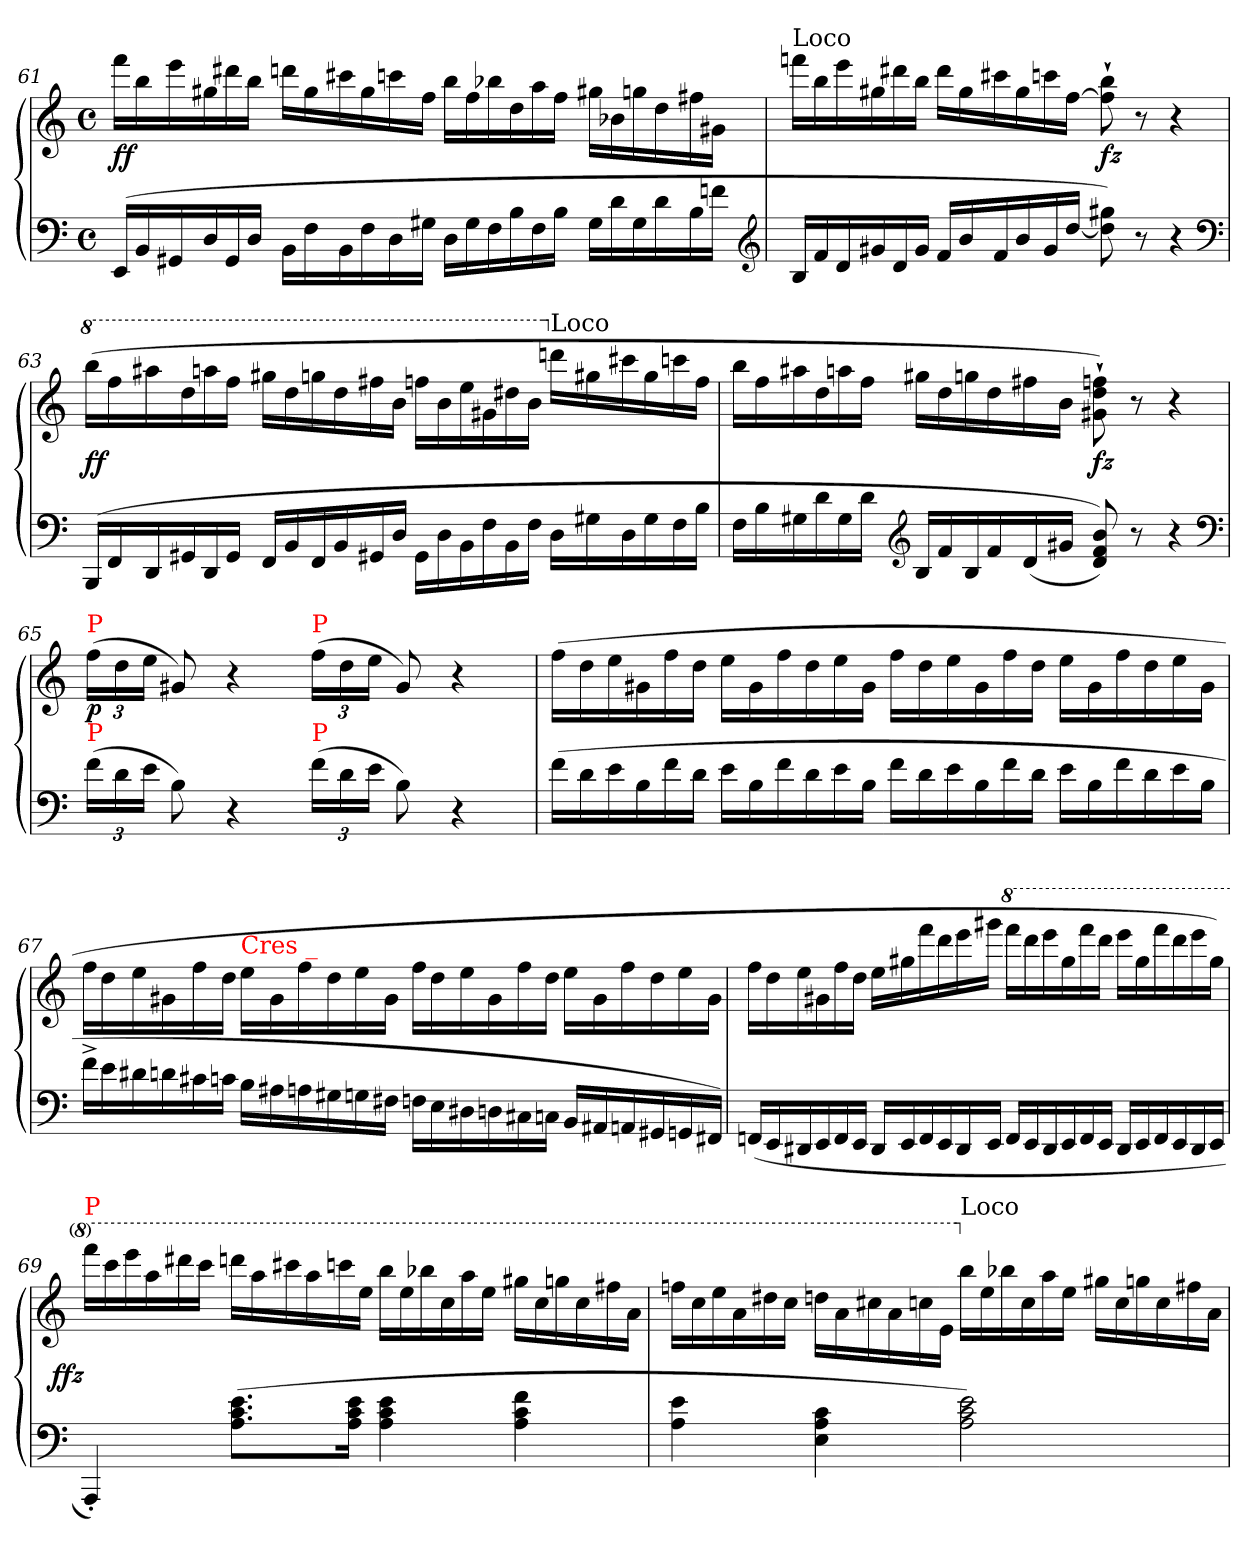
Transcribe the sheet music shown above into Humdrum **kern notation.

**kern	**kern	**dynam
*part1	*part1	*part1
*staff2	*staff1	*staff1/2
*clefF4	*clefG2	*
*k[]	*k[]	*
*a:	*a:	*
*M4/4	*M4/4	*
*met(c)	*met(c)	*
*Xtuplet	*Xtuplet	*
=61	=61	=61
(>24EELL	24fffLL	ff
24BB	24bb	.
24GG#X	24eee	.
24D	24gg#X	.
24GG#	24ddd#X	.
24DJJ	24bbJJ	.
24BBLL	24dddnLL	.
24F	24gg#	.
24BB	24ccc#X	.
24F	24gg#	.
24D	24cccn	.
24G#XJJ	24ffJJ	.
24DLL	24bbLL	.
24G#	24ff	.
24F	24bb-X	.
24B	24dd	.
24F	24aa	.
24BJJ	24ffJJ	.
24G#LL	24gg#XLL	.
24d	24b-	.
24G#	24ggn	.
24d	24dd	.
24B	24ff#X	.
24fnJJ	24g#XJJ	.
*clefG2	*	*
=62	=62	=62
!	!LO:TX:a:t=Loco	!
24BLL	24fffnLL	.
24f	24bb	.
24d	24eee	.
24g#X	24gg#X	.
24d	24ddd#X	.
24g#JJ	24bbJJ	.
24fLL	24ddd#LL	.
24b	24gg#	.
24f	24ccc#X	.
24b	24gg#	.
24g#	24cccn	.
[24ddJJ	[24ffJJ	.
8gg#X 8dd])	8bb`> 8ff]`>	fz
8r	8r	.
4r	4r	.
*clefF4	*	*
=63	=63	=63
*	*8va	*
(>24BBBLL	(>24bbbLL	ff
24FF	24fff	.
24DD	24aaa#X	.
24GG#X	24ddd	.
24DD	24aaan	.
24GG#JJ	24fffJJ	.
24FFLL	24ggg#XLL	.
24BB	24ddd	.
24FF	24gggn	.
24BB	24ddd	.
24GG#X	24fff#X	.
24DJJ	24bbJJ	.
24GG#\LL	24fffnLL	.
24D\	24bb	.
24BB\	24eee	.
24F\	24gg#X	.
24BB\	24ddd#X	.
24F\JJ	24bbJJ	.
*	*X8va	*
!	!LO:TX:a:t=Loco	!
24DLL	24dddnLL	.
24G#X	24gg#	.
24D	24ccc#X	.
24G#	24gg#	.
24F	24cccn	.
24BJJ	24ffJJ	.
=64	=64	=64
24FLL	24bbLL	.
24B	24ff	.
24G#X	24aa#X	.
24d	24dd	.
24G#	24aan	.
24dJJ	24ffJJ	.
*clefG2	*	*
24BLL	24gg#XLL	.
24f	24dd	.
24B	24ggn	.
24f	24dd	.
(<24d	24ff#X	.
24g#XJJ	24bJJ	.
8b 8f 8d))	8ffn`> 8dd`> 8g#X`>)	fz
8r	8r	.
4r	4r	.
*clefF4	*	*
=65	=65	=65
*tuplet	*	*
*Xbrackettup	*tuplet	*
*	*Xbrackettup	*
!	!LO:TX:a:color=red:t=P	!
!LO:TX:a:color=red:t=P	!	!
(>24fLL	(>24ffLL	p
24d	24dd	.
24eJJ	24eeJJ	.
8B)	8g#X)	.
4r	4r	.
!	!LO:TX:a:color=red:t=P	!
!LO:TX:a:color=red:t=P	!	!
(>24fLL	(>24ffLL	.
24d	24dd	.
24eJJ	24eeJJ	.
8B)	8g#)	.
4r	4r	.
=66	=66	=66
*Xtuplet	*Xtuplet	*
(>24fLL	(>24ffLL	.
24d	24dd	.
24e	24ee	.
24B	24g#X	.
24f	24ff	.
24dJJ	24ddJJ	.
24eLL	24eeLL	.
24B	24g#	.
24f	24ff	.
24d	24dd	.
24e	24ee	.
24BJJ	24g#JJ	.
24fLL	24ffLL	.
24d	24dd	.
24e	24ee	.
24B	24g#	.
24f	24ff	.
24dJJ	24ddJJ	.
24eLL	24eeLL	.
24B	24g#	.
24f	24ff	.
24d	24dd	.
24e	24ee	.
24BJJ	24g#JJ	.
=67	=67	=67
24f^<LL	24ffLL	.
24e	24dd	.
24d#X	24ee	.
24dn	24g#X	.
24c#X	24ff	.
24cnJJ	24ddJJ	.
!	!LO:TX:a:color=red:t=Cres _	!
24BLL	24eeLL	.
24A#X	24g#	.
24An	24ff	.
24G#X	24dd	.
24Gn	24ee	.
24F#XJJ	24g#JJ	.
24FnLL	24ffLL	.
24E	24dd	.
24D#X	24ee	.
24Dn	24g#	.
24C#X	24ff	.
24CnJJ	24ddJJ	.
24BBLL	24eeLL	.
24AA#X	24g#	.
24AAn	24ff	.
24GG#X	24dd	.
24GGn	24ee	.
24FF#XJJ)	24g#JJ	.
=68	=68	=68
(<24FFnLL	24ffLL	.
24EE	24dd	.
24DD#X	24ee	.
24EE	24g#X	.
24FF	24ff	.
24EEJJ	24ddJJ	.
24DD#LL	24eeLL	.
24EE	24gg#X	.
24FF	24fff	.
24EE	24ddd	.
24DD#	24eee	.
24EEJJ	24ggg#XJJ	.
*	*8va	*
24FFLL	24ffffLL	.
24EE	24dddd	.
24DD#	24eeee	.
24EE	24ggg#	.
24FF	24ffff	.
24EEJJ	24ddddJJ	.
24DD#LL	24eeeeLL	.
24EE	24ggg#	.
24FF	24ffff	.
24EE	24dddd	.
24DD#	24eeee	.
24EEJJ	24ggg#JJ)	.
=69	=69	=69
!	!LO:TX:a:color=red:t=P	!
!	!	!LO:DY:rj
4AAA'<)	24ffffLL	f fz
.	24cccc	.
.	24eeee	.
.	24aaa	.
.	24dddd#X	.
.	24ccccJJ	.
(>8.e 8.c 8.AL	24ddddnLL	.
.	24aaa	.
.	24cccc#X	.
.	24aaa	.
.	24ccccn	.
16e 16c 16AJk	.	.
.	24eeeJJ	.
4e 4c 4A	24bbbLL	.
.	24eee	.
.	24bbb-X	.
.	24ccc	.
.	24aaa	.
.	24eeeJJ	.
4f 4c 4A	24ggg#XLL	.
.	24ccc	.
.	24gggn	.
.	24ccc	.
.	24fff#X	.
.	24aaJJ	.
=70	=70	=70
4e 4A	24fffnLL	.
.	24ccc	.
.	24eee	.
.	24aa	.
.	24ddd#X	.
.	24cccJJ	.
4c 4A 4E	24dddn\LL	.
.	24aa\	.
.	24ccc#X\	.
.	24aa\	.
.	24cccn\	.
.	24ee\JJ	.
*	*X8va	*
!	!LO:TX:a:t=Loco	!
2e 2c 2A)	24bbLL	.
.	24ee	.
.	24bb-X	.
.	24cc	.
.	24aa	.
.	24eeJJ	.
.	24gg#XLL	.
.	24cc	.
.	24ggn	.
.	24cc	.
.	24ff#X	.
.	24aJJ	.
=	=	=
*-	*-	*-
